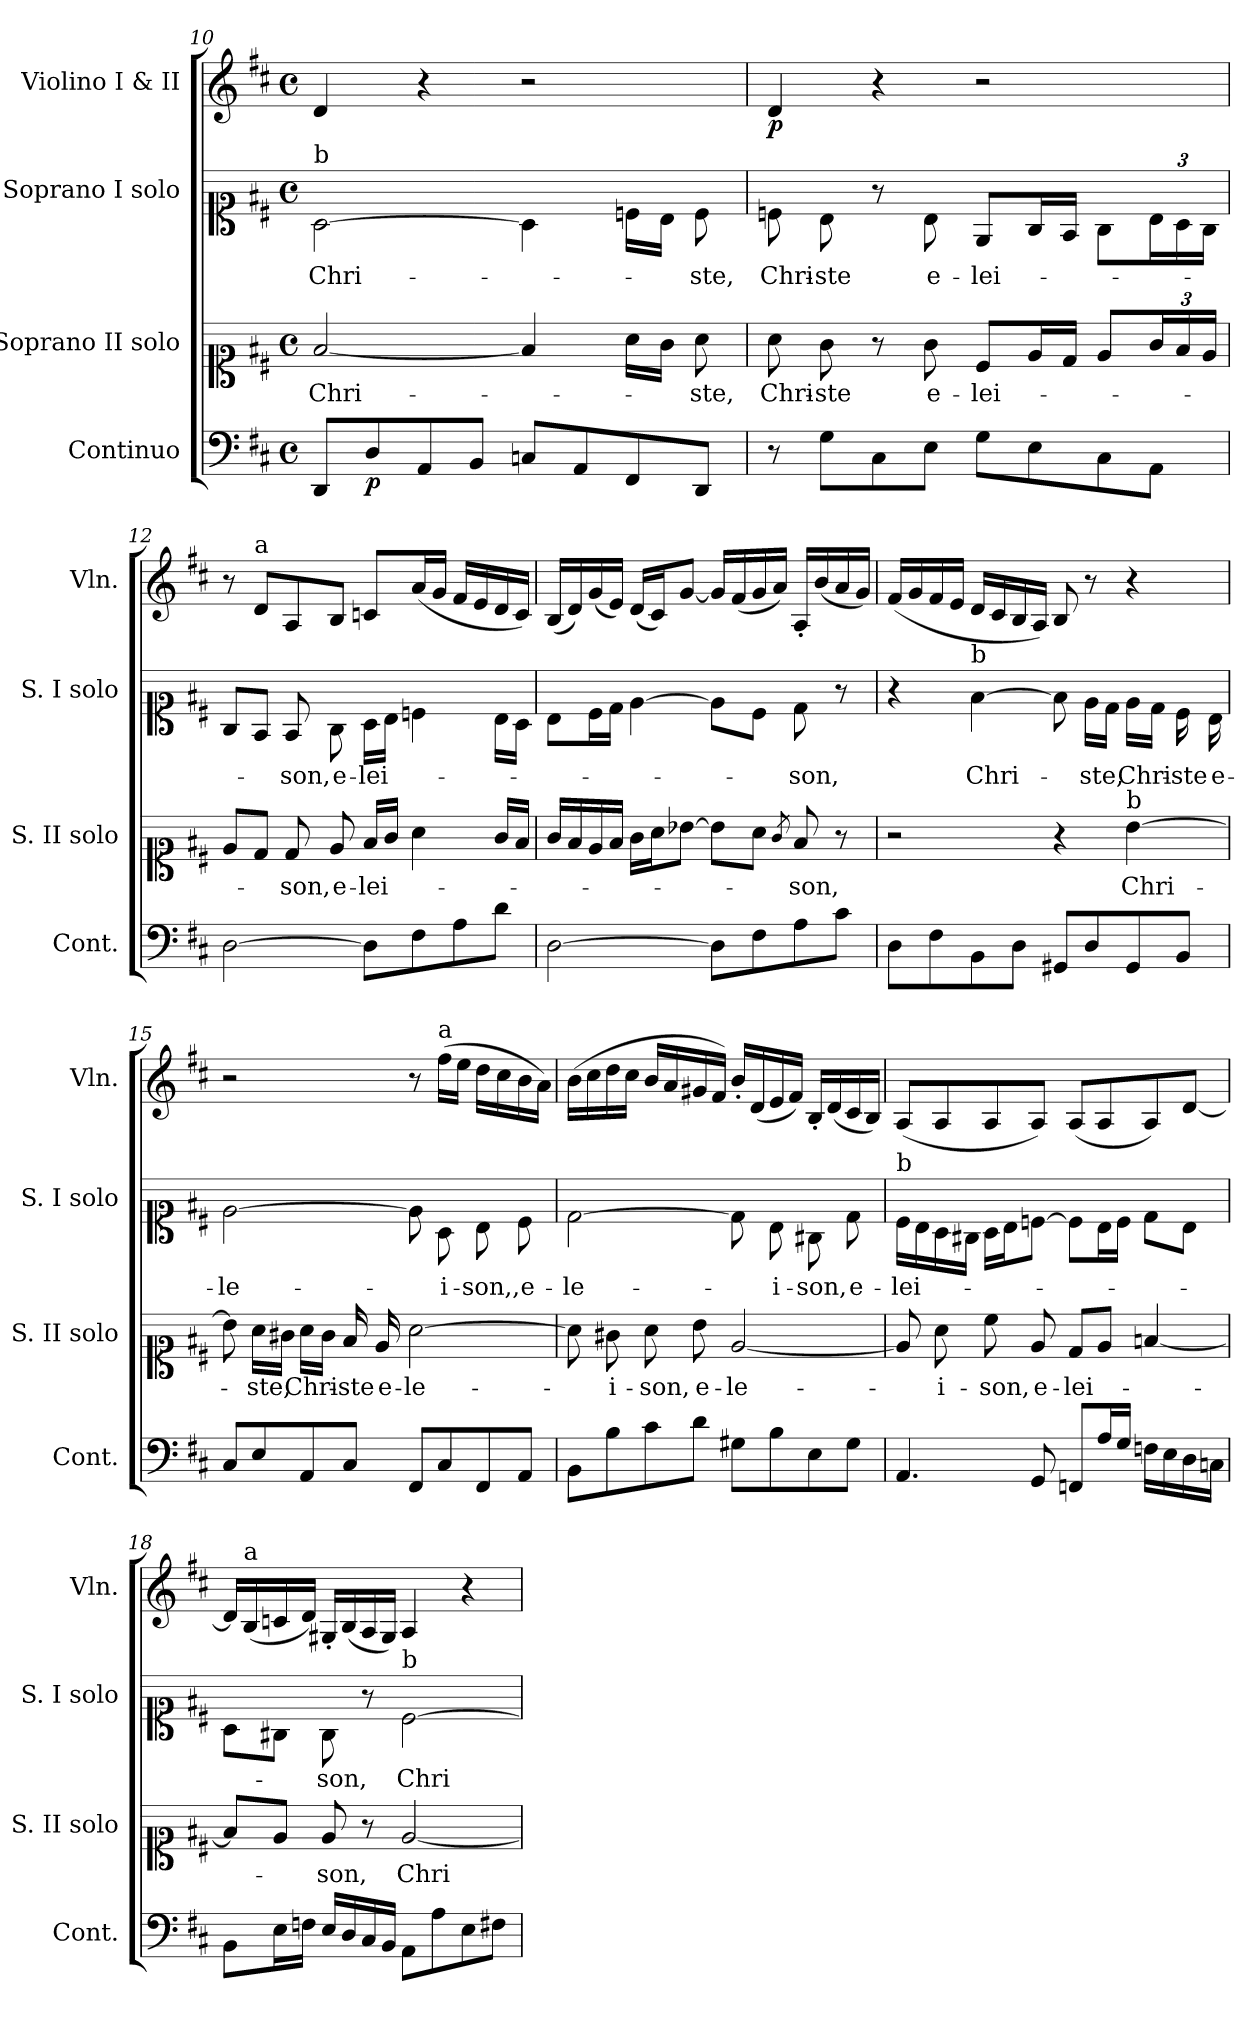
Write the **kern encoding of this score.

**kern	**dynam	**kern	**text	**kern	**text	**kern	**dynam
*part4	*part4	*part3	*part3	*part2	*part2	*part1	*part1
*staff4	*staff4	*staff3	*staff3	*staff2	*staff2	*staff1	*staff1
*I"Continuo	*	*I"Soprano II solo	*	*I"Soprano I solo	*	*I"Violino I &amp; II	*
*I'Cont.	*	*I'S. II solo	*	*I'S. I solo	*	*I'Vln.	*
*clefF4	*	*clefC1	*	*clefC1	*	*clefG2	*
*	*	*	*	*ITrd-7c-12	*	*	*
*k[f#c#]	*	*k[f#c#]	*	*k[f#c#]	*	*k[f#c#]	*
*M4/4	*	*M4/4	*	*M4/4	*	*M4/4	*
*met(c)	*	*met(c)	*	*met(c)	*	*met(c)	*
=10	=10	=10	=10	=10	=10	=10	=10
!	!	!	!	!LO:TX:a:t=b	!	!	!
8DD/L	.	[2f#/	Chri-	[2a\	Chri-	4d/	.
!	!LO:DY:b	!	!	!	!	!	!
8D/	p	.	.	.	.	.	.
8AA/	.	.	.	.	.	4r	.
8BB/J	.	.	.	.	.	.	.
8Cn/L	.	4f#/]	.	4a\]	.	2r	.
8AA/	.	.	.	.	.	.	.
8FF#/	.	16a\LL	.	16ccn\LL	.	.	.
.	.	16g\JJ	.	16b\JJ	.	.	.
8DD/J	.	8a\	-ste,	8cc\	-ste,	.	.
=11	=11	=11	=11	=11	=11	=11	=11
!	!	!	!	!	!	!	!LO:DY:b
8r	.	8a\	Chri-	8ccn\	Chri-	4d/	p
8G\L	.	8g\	-ste	8b\	-ste	.	.
8C#\	.	8r	.	8r	.	4r	.
8E\J	.	8g\	e-	8b\	e-	.	.
8G\L	.	8c#/L	-lei-	8e/L	-lei-	2r	.
8E\	.	16e/L	.	16g/L	.	.	.
.	.	16d/JJ	.	16f#/JJ	.	.	.
8C#\	.	8e/L	.	8g\L	.	.	.
*	*	*Xbrackettup	*	*Xbrackettup	*	*	*
8AA\J	.	24g/L	.	24b\L	.	.	.
.	.	24f#/	.	24a\	.	.	.
.	.	24e/JJ	.	24g\JJ	.	.	.
=12	=12	=12	=12	=12	=12	=12	=12
[2D\	.	8e/L	.	8g/L	.	8r	.
!	!	!	!	!	!	!LO:TX:a:t=a	!
.	.	8d/J	.	8f#/J	.	8d/L	.
.	.	8d/	-son,	8f#/	-son,	8A/	.
.	.	8e/	e-	8g\	e-	8B/J	.
8D\L]	.	16f#/LL	-lei-	16a\LL	-lei-	8cn/L	.
.	.	16g/JJ	.	16b\JJ	.	.	.
8F#\	.	4a\	.	4ccn\	.	(16a/L	.
.	.	.	.	.	.	16g/JJ	.
8A\	.	.	.	.	.	16f#/LL	.
.	.	.	.	.	.	16e/	.
8d\J	.	16g/LL	.	16b\LL	.	16d/	.
.	.	16f#/JJ	.	16a\JJ	.	16c/JJ)	.
=13	=13	=13	=13	=13	=13	=13	=13
[2D\	.	16g/LL	.	8b\L	.	(16B/LL	.
.	.	16f#/	.	.	.	16d/)	.
.	.	16e/	.	16cc#\L	.	(16g/	.
.	.	16f#/JJ	.	16dd\JJ	.	16e/JJ)	.
.	.	16g\LL	.	[4ee\	.	(16d/LL	.
.	.	16a\J	.	.	.	16c#/J)	.
.	.	[8b-X\J	.	.	.	[8g/J	.
8D\L]	.	8b-\L]	.	8ee\L]	.	16g/LL]	.
.	.	.	.	.	.	(16f#/	.
8F#\	.	8a\J	.	8cc#\J	.	16g/	.
.	.	.	.	.	.	16a/JJ)	.
.	.	8qg/	.	.	.	.	.
8A\	.	8f#/	-son,	8dd\	-son,	16A'/LL	.
.	.	.	.	.	.	(16b/	.
8c#\J	.	8r	.	8r	.	16a/	.
.	.	.	.	.	.	16g/JJ)	.
=14	=14	=14	=14	=14	=14	=14	=14
8D\L	.	2r	.	4r	.	(16f#/LL	.
.	.	.	.	.	.	16g/	.
8F#\	.	.	.	.	.	16f#/	.
.	.	.	.	.	.	16e/JJ	.
!	!	!	!	!LO:TX:a:t=b	!	!	!
8BB\	.	.	.	[4ff#\	Chri-	16d/LL	.
.	.	.	.	.	.	16c#/	.
8D\J	.	.	.	.	.	16B/	.
.	.	.	.	.	.	16A/JJ)	.
8GG#X/L	.	4r	.	8ff#\]	.	8B/	.
8D/	.	.	.	16ee\LL	-ste,	8r	.
.	.	.	.	16dd\JJ	.	.	.
!	!	!LO:TX:a:t=b	!	!	!	!	!
8GG#/	.	[4b\	Chri-	16ee\LL	Chri-	4r	.
.	.	.	.	16dd\JJ	.	.	.
8BB/J	.	.	.	16cc#\	-ste	.	.
.	.	.	.	16b\	e-	.	.
=15	=15	=15	=15	=15	=15	=15	=15
8C#/L	.	8b\]	.	[2ee\	-le-	2r	.
8E/	.	16a\LL	-ste,	.	.	.	.
.	.	16g#X\JJ	.	.	.	.	.
8AA/	.	16a\LL	Chri-	.	.	.	.
.	.	16g#\JJ	.	.	.	.	.
8C#/J	.	16f#/	-ste	.	.	.	.
.	.	16e/	e-	.	.	.	.
8FF#/L	.	[2a\	-le-	8ee\]	.	8r	.
!	!	!	!	!	!	!LO:TX:a:t=a	!
8C#/	.	.	.	8a\	-i-	(16ff#\LL	.
.	.	.	.	.	.	16ee\JJ	.
8FF#/	.	.	.	8b\	-son,,	16dd\LL	.
.	.	.	.	.	.	16cc#\	.
8AA/J	.	.	.	8cc#\	e-	16b\	.
.	.	.	.	.	.	16a\JJ)	.
=16	=16	=16	=16	=16	=16	=16	=16
8BB\L	.	8a\]	.	[2dd\	-le-	(16b\LL	.
.	.	.	.	.	.	16cc#\	.
8B\	.	8g#X\	-i-	.	.	16dd\	.
.	.	.	.	.	.	16cc#\JJ	.
8c#\	.	8a\	-son,	.	.	16b/LL	.
.	.	.	.	.	.	16a/	.
8d\J	.	8b\	e-	.	.	16g#X/	.
.	.	.	.	.	.	16f#/JJ)	.
8G#X\L	.	[2e/	-le-	8dd\]	.	16b'/LL	.
.	.	.	.	.	.	(16d/	.
8B\	.	.	.	8b\	-i-	16e/	.
.	.	.	.	.	.	16f#/JJ)	.
8E\	.	.	.	8g#X\	-son,	16B'/LL	.
.	.	.	.	.	.	(16d/	.
8G#\J	.	.	.	8dd\	e-	16c#/	.
.	.	.	.	.	.	16B/JJ)	.
=17	=17	=17	=17	=17	=17	=17	=17
!	!	!	!	!LO:TX:a:t=b	!	!	!
4.AA/	.	8e/]	.	16cc#\LL	-lei-	(8A/L	.
.	.	.	.	16b\	.	.	.
.	.	8a\	-i-	16a\	.	8A/	.
.	.	.	.	16g#X\JJ	.	.	.
.	.	8cc#\	-son,	16a\LL	.	8A/	.
.	.	.	.	16b\J	.	.	.
8GG/	.	8e/	e-	[8ccn\J	.	8A/J)	.
8FFn/L	.	8d/L	-lei-	8cc\L]	.	(8A/L	.
16A/L	.	8e/J	.	16b\L	.	8A/	.
16G/JJ	.	.	.	16cc\JJ	.	.	.
16Fn\LL	.	[4fn/	.	8dd\L	.	8A/)	.
16E\	.	.	.	.	.	.	.
16D\	.	.	.	8b\J	.	[8d/J	.
16Cn\JJ	.	.	.	.	.	.	.
=18	=18	=18	=18	=18	=18	=18	=18
8BB\L	.	8f/L]	.	8a\L	.	16d/LL]	.
!	!	!	!	!	!	!LO:TX:a:t=a	!
.	.	.	.	.	.	(16B/	.
16E\L	.	8e/J	.	8g#X\J	.	16cn/	.
16Fn\JJ	.	.	.	.	.	16d/JJ)	.
16E/LL	.	8e/	-son,	8g#\	-son,	16G#X'/LL	.
16D/	.	.	.	.	.	(16B/	.
16C#/	.	8r	.	8r	.	16A/	.
16BB/JJ	.	.	.	.	.	16G#/JJ)	.
!	!	!	!	!LO:TX:a:t=b	!	!	!
8AA\L	.	[2e/	Chri-	[2cc#\	Chri-	4A/	.
8A\	.	.	.	.	.	.	.
8E\	.	.	.	.	.	4r	.
8F#X\J	.	.	.	.	.	.	.
=	=	=	=	=	=	=	=
*-	*-	*-	*-	*-	*-	*-	*-
